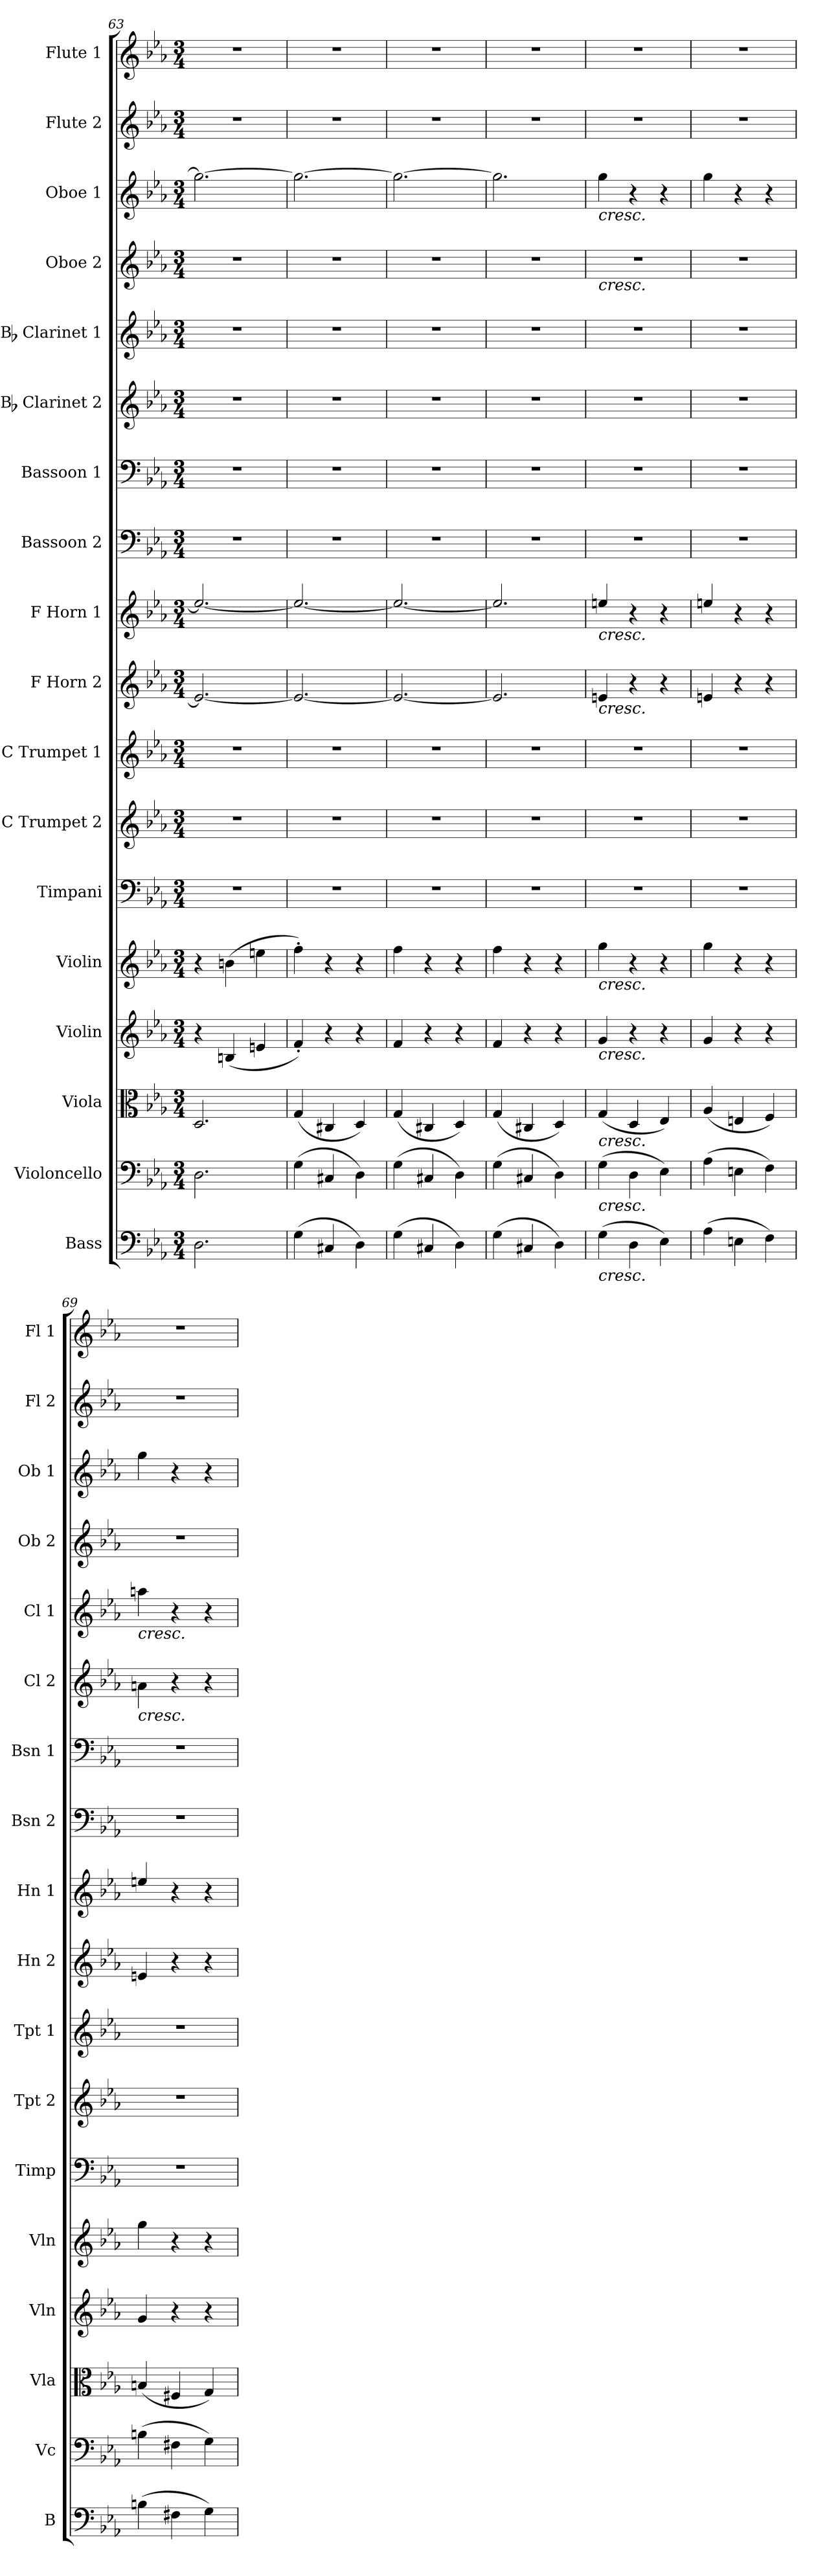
**kern	**kern	**kern	**kern	**kern	**kern	**kern	**kern	**kern	**kern	**kern	**kern	**kern	**kern	**kern	**kern	**kern	**kern
*part18	*part17	*part16	*part15	*part14	*part13	*part12	*part11	*part10	*part9	*part8	*part7	*part6	*part5	*part4	*part3	*part2	*part1
*staff18	*staff17	*staff16	*staff15	*staff14	*staff13	*staff12	*staff11	*staff10	*staff9	*staff8	*staff7	*staff6	*staff5	*staff4	*staff3	*staff2	*staff1
*I"Bass	*I"Violoncello	*I"Viola	*I"Violin	*I"Violin	*I"Timpani	*I"C Trumpet 2	*I"C Trumpet 1	*I"F Horn 2	*I"F Horn 1	*I"Bassoon 2	*I"Bassoon 1	*I"Bb Clarinet 2	*I"Bb Clarinet 1	*I"Oboe 2	*I"Oboe 1	*I"Flute 2	*I"Flute 1
*I'B	*I'Vc	*I'Vla	*I'Vln	*I'Vln	*I'Timp	*I'Tpt 2	*I'Tpt 1	*I'Hn 2	*I'Hn 1	*I'Bsn 2	*I'Bsn 1	*I'Cl 2	*I'Cl 1	*I'Ob 2	*I'Ob 1	*I'Fl 2	*I'Fl 1
*clefF4	*clefF4	*clefC3	*clefG2	*clefG2	*clefF4	*clefG2	*clefG2	*clefG2	*clefG2	*clefF4	*clefF4	*clefG2	*clefG2	*clefG2	*clefG2	*clefG2	*clefG2
*ITrd7c12	*	*	*	*	*	*	*	*ITrd4c7	*ITrd4c7	*	*	*ITrd1c2	*ITrd1c2	*	*	*	*
*k[b-e-a-]	*k[b-e-a-]	*k[b-e-a-]	*k[b-e-a-]	*k[b-e-a-]	*k[b-e-a-]	*k[b-e-a-]	*k[b-e-a-]	*k[b-e-a-d-]	*k[b-e-a-d-]	*k[b-e-a-]	*k[b-e-a-]	*k[b-e-a-d-g-]	*k[b-e-a-d-g-]	*k[b-e-a-]	*k[b-e-a-]	*k[b-e-a-]	*k[b-e-a-]
*M3/4	*M3/4	*M3/4	*M3/4	*M3/4	*M3/4	*M3/4	*M3/4	*M3/4	*M3/4	*M3/4	*M3/4	*M3/4	*M3/4	*M3/4	*M3/4	*M3/4	*M3/4
=63	=63	=63	=63	=63	=63	=63	=63	=63	=63	=63	=63	=63	=63	=63	=63	=63	=63
2.DD	2.D	2.D	4r	4r	2.r	2.r	2.r	2.A/_	2.a/_	2.r	2.r	2.r	2.r	2.r	2.gg_	2.r	2.r
.	.	.	(4Bn	(4bn	.	.	.	.	.	.	.	.	.	.	.	.	.
.	.	.	4en	4een	.	.	.	.	.	.	.	.	.	.	.	.	.
=64	=64	=64	=64	=64	=64	=64	=64	=64	=64	=64	=64	=64	=64	=64	=64	=64	=64
(4GG	(4G	(4G	4f')	4ff')	2.r	2.r	2.r	2.A/_	2.a/_	2.r	2.r	2.r	2.r	2.r	2.gg_	2.r	2.r
4CC#X	4C#X	4C#X	4r	4r	.	.	.	.	.	.	.	.	.	.	.	.	.
4DD)	4D)	4D)	4r	4r	.	.	.	.	.	.	.	.	.	.	.	.	.
=65	=65	=65	=65	=65	=65	=65	=65	=65	=65	=65	=65	=65	=65	=65	=65	=65	=65
(4GG	(4G	(4G	4f	4ff	2.r	2.r	2.r	2.A/_	2.a/_	2.r	2.r	2.r	2.r	2.r	2.gg_	2.r	2.r
4CC#X	4C#X	4C#X	4r	4r	.	.	.	.	.	.	.	.	.	.	.	.	.
4DD)	4D)	4D)	4r	4r	.	.	.	.	.	.	.	.	.	.	.	.	.
=66	=66	=66	=66	=66	=66	=66	=66	=66	=66	=66	=66	=66	=66	=66	=66	=66	=66
(4GG	(4G	(4G	4f	4ff	2.r	2.r	2.r	2.A/]	2.a/]	2.r	2.r	2.r	2.r	2.r	2.gg]	2.r	2.r
4CC#X	4C#X	4C#X	4r	4r	.	.	.	.	.	.	.	.	.	.	.	.	.
4DD)	4D)	4D)	4r	4r	.	.	.	.	.	.	.	.	.	.	.	.	.
=67	=67	=67	=67	=67	=67	=67	=67	=67	=67	=67	=67	=67	=67	=67	=67	=67	=67
!	!	!	!	!	!	!	!	!	!	!	!	!	!	!	!LO:TX:b:i:t=cresc.	!	!
!	!	!	!	!	!	!	!	!	!	!	!	!	!	!LO:TX:b:i:t=cresc.	!	!	!
!	!	!	!	!	!	!	!	!	!LO:TX:b:i:t=cresc.	!	!	!	!	!	!	!	!
!	!	!	!	!	!	!	!	!LO:TX:b:i:t=cresc.	!	!	!	!	!	!	!	!	!
!	!	!	!	!LO:TX:b:i:t=cresc.	!	!	!	!	!	!	!	!	!	!	!	!	!
!	!	!	!LO:TX:b:i:t=cresc.	!	!	!	!	!	!	!	!	!	!	!	!	!	!
!	!	!LO:TX:b:i:t=cresc.	!	!	!	!	!	!	!	!	!	!	!	!	!	!	!
!	!LO:TX:b:i:t=cresc.	!	!	!	!	!	!	!	!	!	!	!	!	!	!	!	!
!LO:TX:b:i:t=cresc.	!	!	!	!	!	!	!	!	!	!	!	!	!	!	!	!	!
(4GG	(4G	(4G	4g	4gg	2.r	2.r	2.r	4An/	4an/	2.r	2.r	2.r	2.r	2.r	4gg	2.r	2.r
4DD	4D	4D	4r	4r	.	.	.	4r	4r	.	.	.	.	.	4r	.	.
4EE-)	4E-)	4E-)	4r	4r	.	.	.	4r	4r	.	.	.	.	.	4r	.	.
=68	=68	=68	=68	=68	=68	=68	=68	=68	=68	=68	=68	=68	=68	=68	=68	=68	=68
(4AA-	(4A-	(4A-	4g	4gg	2.r	2.r	2.r	4An/	4an/	2.r	2.r	2.r	2.r	2.r	4gg	2.r	2.r
4EEn	4En	4En	4r	4r	.	.	.	4r	4r	.	.	.	.	.	4r	.	.
4FF)	4F)	4F)	4r	4r	.	.	.	4r	4r	.	.	.	.	.	4r	.	.
=69	=69	=69	=69	=69	=69	=69	=69	=69	=69	=69	=69	=69	=69	=69	=69	=69	=69
!	!	!	!	!	!	!	!	!	!	!	!	!	!LO:TX:b:i:t=cresc.	!	!	!	!
!	!	!	!	!	!	!	!	!	!	!	!	!LO:TX:b:i:t=cresc.	!	!	!	!	!
(4BBn	(4Bn	(4Bn	4g	4gg	2.r	2.r	2.r	4An/	4an/	2.r	2.r	4gn\	4ggn\	2.r	4gg	2.r	2.r
4FF#X	4F#X	4F#X	4r	4r	.	.	.	4r	4r	.	.	4r	4r	.	4r	.	.
4GG)	4G)	4G)	4r	4r	.	.	.	4r	4r	.	.	4r	4r	.	4r	.	.
=	=	=	=	=	=	=	=	=	=	=	=	=	=	=	=	=	=
*-	*-	*-	*-	*-	*-	*-	*-	*-	*-	*-	*-	*-	*-	*-	*-	*-	*-
